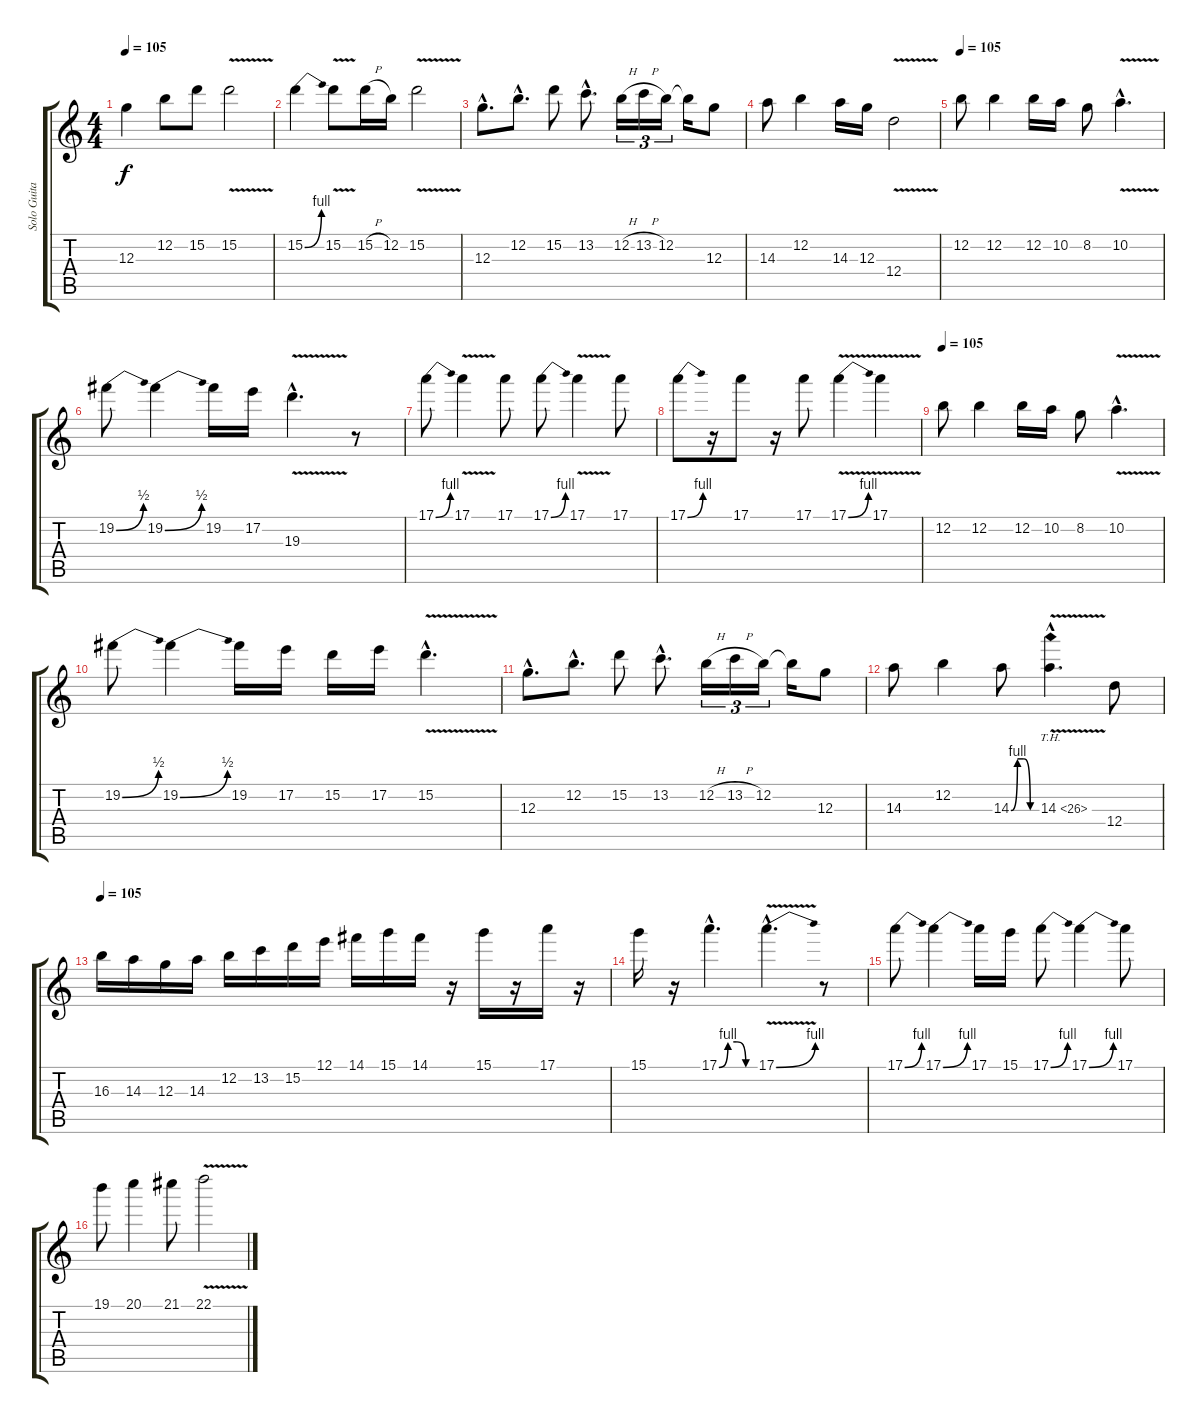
\track ("Solo Guitar" "Solo Guita") {instrument distortionguitar}
\staff {score tabs}
\tuning (E4 B3 G3 D3 A2 E2) {hide}
\ts (4 4)
\tempo 105
\clef g2
\ks c
12.3.4{dy f} 12.2.8 15.2.8 15.2{v}.2 |
15.2{be (bend 0 0 60 4)}.4 15.2{v}.8 15.2{h}.16 12.2.16 15.2{v}.2 |
12.3{hac}.8{d} 12.2{hac}.8{d} 15.2.8 13.2{hac}.8{d} 12.2{h}.16{tu (3 2)} 13.2{h}.16{tu (3 2)} 12.2.16{tu (3 2)} 12.2{t}.16 12.3.8 |
14.3.8 12.2.4 14.3.16 12.3.16 12.4{v}.2 |
\tempo 105
12.2.8 12.2.4 12.2.16 10.2.16 8.2.8 10.2{v hac}.4{d} |
19.2{be (bend 0 0 60 2)}.8 19.2{be (bend 0 0 60 2)}.4 19.2.16 17.2.16 19.3{v hac}.4{d} r.8 |
17.1{be (bend 0 0 60 4)}.8 17.1{v}.4 17.1.8 17.1{be (bend 0 0 60 4)}.8 17.1{v}.4 17.1.8 |
17.1{be (bend 0 0 60 4)}.8 r.16 17.1.8 r.16 17.1.8 17.1{be (bend 0 0 60 4) v}.4 17.1{v}.4 |
\tempo 105
12.2.8 12.2.4 12.2.16 10.2.16 8.2.8 10.2{v hac}.4{d} |
19.2{be (bend 0 0 60 2)}.8 19.2{be (bend 0 0 60 2)}.4 19.2.16 17.2.16 15.2.16 17.2.16 15.2{v hac}.4{d} |
12.3{hac}.8{d} 12.2{hac}.8{d} 15.2.8 13.2{hac}.8{d} 12.2{h}.16{tu (3 2)} 13.2{h}.16{tu (3 2)} 12.2.16{tu (3 2)} 12.2{t}.16 12.3.8 |
14.3.8 12.2.4 14.3{be (custom 0 0 15 4 30 4 45 0 60 0)}.8 14.3{th 12 v hac}.4{d} 12.4.8 |
\tempo 105
16.3.16 14.3.16 12.3.16 14.3.16 12.2.16 13.2.16 15.2.16 12.1.16 14.1.16 15.1.16 14.1.16 r.16 15.1.16 r.16 17.1.16 r.16 |
15.1.16 r.16 17.1{be (custom 0 0 15 4 30 4 45 0 60 0) hac}.4{d} 17.1{be (bend 0 0 60 4) v hac}.4{d} r.8 |
17.1{be (bend 0 0 60 4)}.8 17.1{be (bend 0 0 60 4)}.4 17.1.16 15.1.16 17.1{be (bend 0 0 60 4)}.8 17.1{be (bend 0 0 60 4)}.4 17.1.8 |
19.1.8 20.1.4 21.1.8 22.1{v}.2
